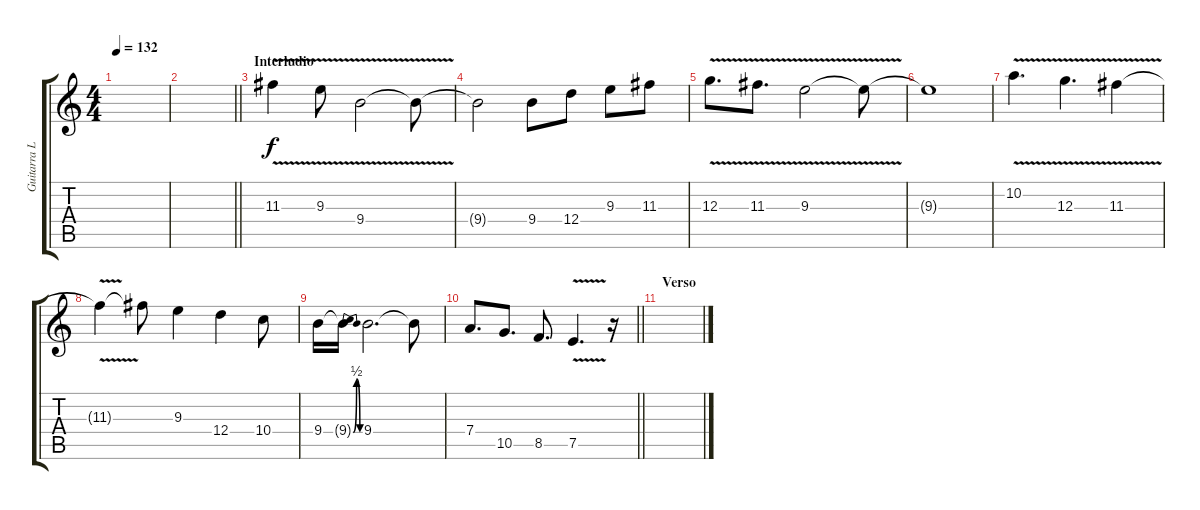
\track ("Guitarra Lead " "Guitarra L") {instrument distortionguitar}
\staff {score tabs}
\tuning (E4 B3 G3 D3 A2 E2) {hide}
\ts (4 4)
\tempo 132
\clef g2
\ks c
|
\barLineRight lightlight
|
\section ("" "Interludio")
11.3{v}.4{balance 8} 9.3{v}.8 9.4{v}.2 9.4{t}.8 |
9.4{t}.2 9.4.8 12.4.8 9.3.8 11.3.8 |
12.3{v}.8{d} 11.3{v}.8{d} 9.3{v}.2 9.3{t}.8 |
9.3{t}.1 |
10.2{v}.4{d} 12.3{v}.4{d} 11.3{v}.4 |
11.3{t}.4 11.3{t}.8 9.3.4 12.4.4 10.4.8 |
9.4.16 9.4{be (bendrelease 0 0 15 2 45 2 60 0) t}.16 9.4.2{d} 9.4{t}.8 |
\barLineRight lightlight
7.4.8{d} 10.5.8{d} 8.5.8{d} 7.5{v}.4{d} r.16 |
\section ("" "Verso")
